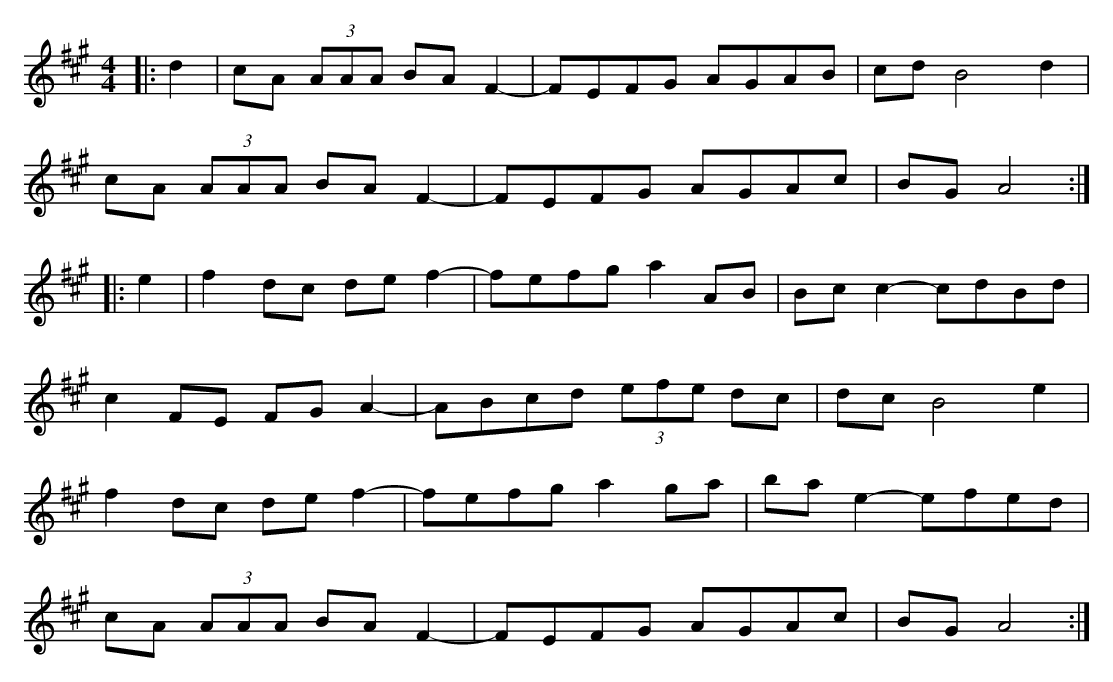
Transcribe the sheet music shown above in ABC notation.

X:1
M:4/4
K:A
|:d2|cA (3AAA BA F2-|FEFG AGAB|cd B4 d2|
cA (3AAA BA F2-|FEFG AGAc|BG A4:|
|:e2|f2dc def2 -|fefg a2 AB|Bcc2-cdBd|
c2 FE FG A2-|ABcd (3efe dc|dc B4 e2|
f2 dc def2-|fefg a2ga|bae2-efed|
cA (3AAA BAF2-|FEFG AGAc|BG A4:|
